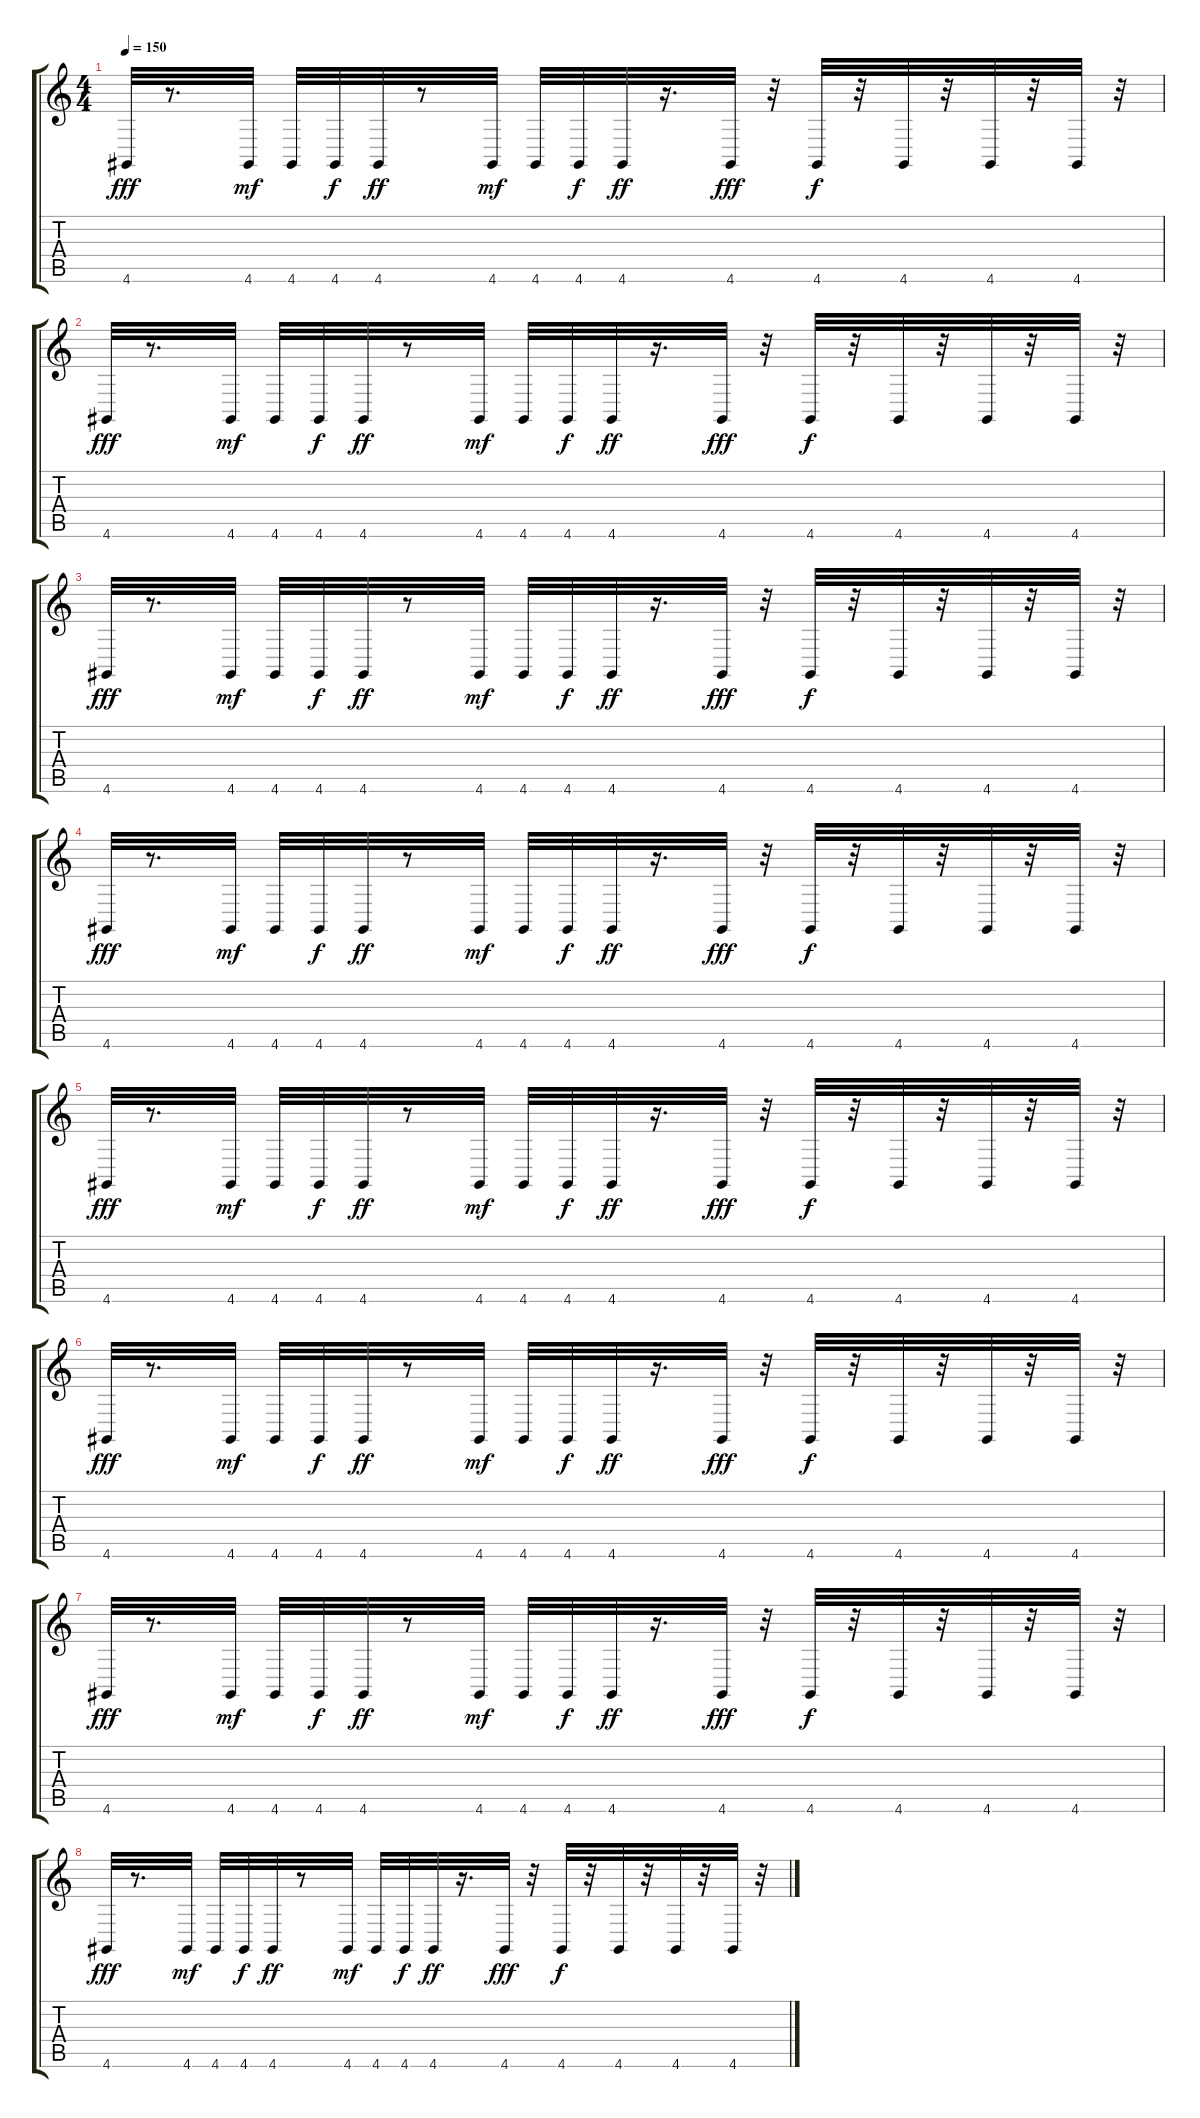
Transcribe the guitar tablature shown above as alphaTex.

\track "" {instrument timpani}
\staff {score tabs}
\tuning (E4 B3 G3 D3 A2 E2) {hide}
\ts (4 4)
\tempo 150
\clef g2
\ks c
4.6.32{dy fff} r.8{d} 4.6.32{dy mf} 4.6.32 4.6.32{dy f} 4.6.32{dy ff} r.8 4.6.32{dy mf} 4.6.32 4.6.32{dy f} 4.6.32{dy ff} r.16{d} 4.6.32{dy fff} r.32 4.6.32{dy f} r.32 4.6.32 r.32 4.6.32 r.32 4.6.32 r.32 |
4.6.32{dy fff} r.8{d} 4.6.32{dy mf} 4.6.32 4.6.32{dy f} 4.6.32{dy ff} r.8 4.6.32{dy mf} 4.6.32 4.6.32{dy f} 4.6.32{dy ff} r.16{d} 4.6.32{dy fff} r.32 4.6.32{dy f} r.32 4.6.32 r.32 4.6.32 r.32 4.6.32 r.32 |
4.6.32{dy fff} r.8{d} 4.6.32{dy mf} 4.6.32 4.6.32{dy f} 4.6.32{dy ff} r.8 4.6.32{dy mf} 4.6.32 4.6.32{dy f} 4.6.32{dy ff} r.16{d} 4.6.32{dy fff} r.32 4.6.32{dy f} r.32 4.6.32 r.32 4.6.32 r.32 4.6.32 r.32 |
4.6.32{dy fff} r.8{d} 4.6.32{dy mf} 4.6.32 4.6.32{dy f} 4.6.32{dy ff} r.8 4.6.32{dy mf} 4.6.32 4.6.32{dy f} 4.6.32{dy ff} r.16{d} 4.6.32{dy fff} r.32 4.6.32{dy f} r.32 4.6.32 r.32 4.6.32 r.32 4.6.32 r.32 |
4.6.32{dy fff} r.8{d} 4.6.32{dy mf} 4.6.32 4.6.32{dy f} 4.6.32{dy ff} r.8 4.6.32{dy mf} 4.6.32 4.6.32{dy f} 4.6.32{dy ff} r.16{d} 4.6.32{dy fff} r.32 4.6.32{dy f} r.32 4.6.32 r.32 4.6.32 r.32 4.6.32 r.32 |
4.6.32{dy fff} r.8{d} 4.6.32{dy mf} 4.6.32 4.6.32{dy f} 4.6.32{dy ff} r.8 4.6.32{dy mf} 4.6.32 4.6.32{dy f} 4.6.32{dy ff} r.16{d} 4.6.32{dy fff} r.32 4.6.32{dy f} r.32 4.6.32 r.32 4.6.32 r.32 4.6.32 r.32 |
4.6.32{dy fff} r.8{d} 4.6.32{dy mf} 4.6.32 4.6.32{dy f} 4.6.32{dy ff} r.8 4.6.32{dy mf} 4.6.32 4.6.32{dy f} 4.6.32{dy ff} r.16{d} 4.6.32{dy fff} r.32 4.6.32{dy f} r.32 4.6.32 r.32 4.6.32 r.32 4.6.32 r.32 |
4.6.32{dy fff} r.8{d} 4.6.32{dy mf} 4.6.32 4.6.32{dy f} 4.6.32{dy ff} r.8 4.6.32{dy mf} 4.6.32 4.6.32{dy f} 4.6.32{dy ff} r.16{d} 4.6.32{dy fff} r.32 4.6.32{dy f} r.32 4.6.32 r.32 4.6.32 r.32 4.6.32 r.32
